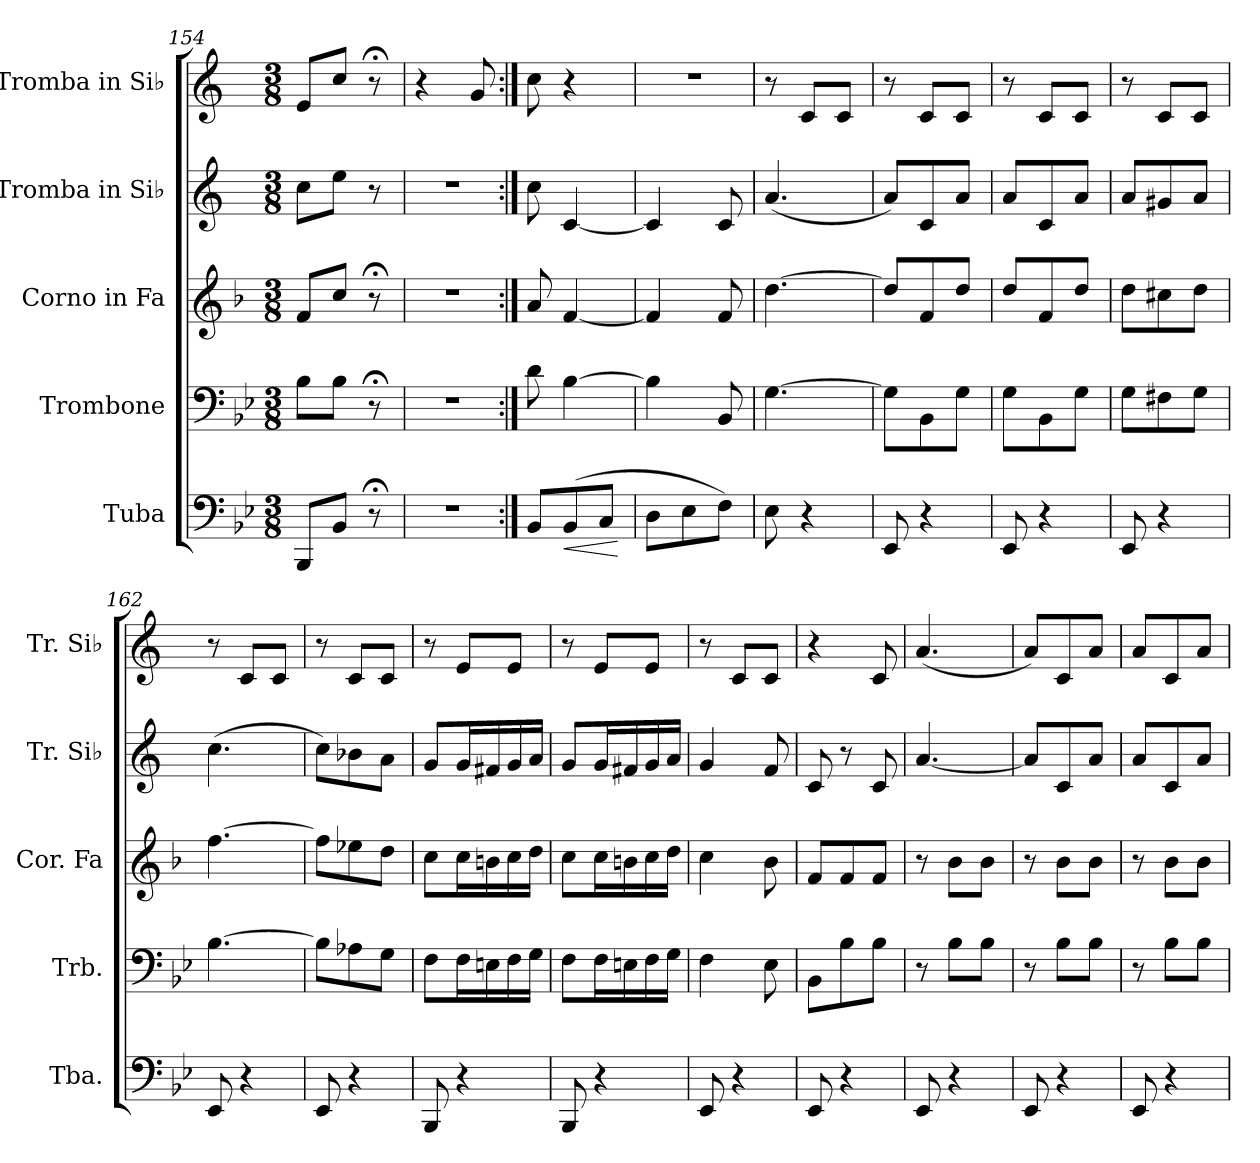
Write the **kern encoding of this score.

**kern	**dynam	**kern	**kern	**kern	**kern
*part5	*part5	*part4	*part3	*part2	*part1
*staff5	*staff5	*staff4	*staff3	*staff2	*staff1
*I"Tuba	*	*I"Trombone	*I"Corno in Fa	*I"Tromba in Si♭	*I"Tromba in Si♭
*I'Tba.	*	*I'Trb.	*I'Cor. Fa	*I'Tr. Si♭	*I'Tr. Si♭
*clefF4	*	*clefF4	*clefG2	*clefG2	*clefG2
*	*	*	*ITrd4c7	*ITrd1c2	*ITrd1c2
*k[b-e-]	*	*k[b-e-]	*k[b-e-]	*k[b-e-]	*k[b-e-]
*M3/8	*	*M3/8	*M3/8	*M3/8	*M3/8
=154	=154	=154	=154	=154	=154
8BBB-/L	.	8B-\L	8B-/L	8b-\L	8d/L
8BB-/J	.	8B-\J	8f/J	8dd\J	8b-/J
8r;<	.	8r;<	8r;<	8r	8r;<
=155	=155	=155	=155	=155	=155
4.r	.	4.r	4.r	4.r	4r
.	.	.	.	.	8f/
=156:|!	=156:|!	=156:|!	=156:|!	=156:|!	=156:|!
8BB-/L	.	8d\	8d/	8b-\	8b-\
!	!LO:HP:b	!	!	!	!
(8BB-/	<	[4B-\	[4B-/	[4B-/	4r
8C/J	.	.	.	.	.
.	[	.	.	.	.
=157	=157	=157	=157	=157	=157
8D\L	.	4B-\]	4B-/]	4B-/]	4.r
8E-\	.	.	.	.	.
8F\J)	.	8BB-/	8B-/	8B-/	.
=158	=158	=158	=158	=158	=158
8E-\	.	[4.G\	[4.g\	(4.g/	8r
4r	.	.	.	.	8B-/L
.	.	.	.	.	8B-/J
=159	=159	=159	=159	=159	=159
8EE-/	.	8G\L]	8g/L]	8g/L)	8r
4r	.	8BB-\	8B-/	8B-/	8B-/L
.	.	8G\J	8g/J	8g/J	8B-/J
=160	=160	=160	=160	=160	=160
8EE-/	.	8G\L	8g/L	8g/L	8r
4r	.	8BB-\	8B-/	8B-/	8B-/L
.	.	8G\J	8g/J	8g/J	8B-/J
!!LO:PB:g=z
=161	=161	=161	=161	=161	=161
8EE-/	.	8G\L	8g\L	8g/L	8r
4r	.	8F#X\	8f#X\	8f#X/	8B-/L
.	.	8G\J	8g\J	8g/J	8B-/J
=162	=162	=162	=162	=162	=162
8EE-/	.	[4.B-\	[4.b-\	(4.b-\	8r
4r	.	.	.	.	8B-/L
.	.	.	.	.	8B-/J
=163	=163	=163	=163	=163	=163
8EE-/	.	8B-\L]	8b-\L]	8b-\L)	8r
4r	.	8A-X\	8a-X\	8a-X\	8B-/L
.	.	8G\J	8g\J	8g\J	8B-/J
=164	=164	=164	=164	=164	=164
8BBB-/	.	8F\L	8f\L	8f/L	8r
4r	.	16F\L	16f\L	16f/L	8d/L
.	.	16En\	16en\	16en/	.
.	.	16F\	16f\	16f/	8d/J
.	.	16G\JJ	16g\JJ	16g/JJ	.
=165	=165	=165	=165	=165	=165
8BBB-/	.	8F\L	8f\L	8f/L	8r
4r	.	16F\L	16f\L	16f/L	8d/L
.	.	16En\	16en\	16en/	.
.	.	16F\	16f\	16f/	8d/J
.	.	16G\JJ	16g\JJ	16g/JJ	.
=166	=166	=166	=166	=166	=166
8EE-/	.	4F\	4f\	4f/	8r
4r	.	.	.	.	8B-/L
.	.	8E-\	8e-\	8e-/	8B-/J
=167	=167	=167	=167	=167	=167
8EE-/	.	8BB-\L	8B-/L	8B-/	4r
4r	.	8B-\	8B-/	8r	.
.	.	8B-\J	8B-/J	8B-/	8B-/
=168	=168	=168	=168	=168	=168
8EE-/	.	8r	8r	[4.g/	(4.g/
4r	.	8B-\L	8e-\L	.	.
.	.	8B-\J	8e-\J	.	.
=169	=169	=169	=169	=169	=169
8EE-/	.	8r	8r	8g/L]	8g/L)
4r	.	8B-\L	8e-\L	8B-/	8B-/
.	.	8B-\J	8e-\J	8g/J	8g/J
=170	=170	=170	=170	=170	=170
8EE-/	.	8r	8r	8g/L	8g/L
4r	.	8B-\L	8e-\L	8B-/	8B-/
.	.	8B-\J	8e-\J	8g/J	8g/J
=	=	=	=	=	=
*-	*-	*-	*-	*-	*-
